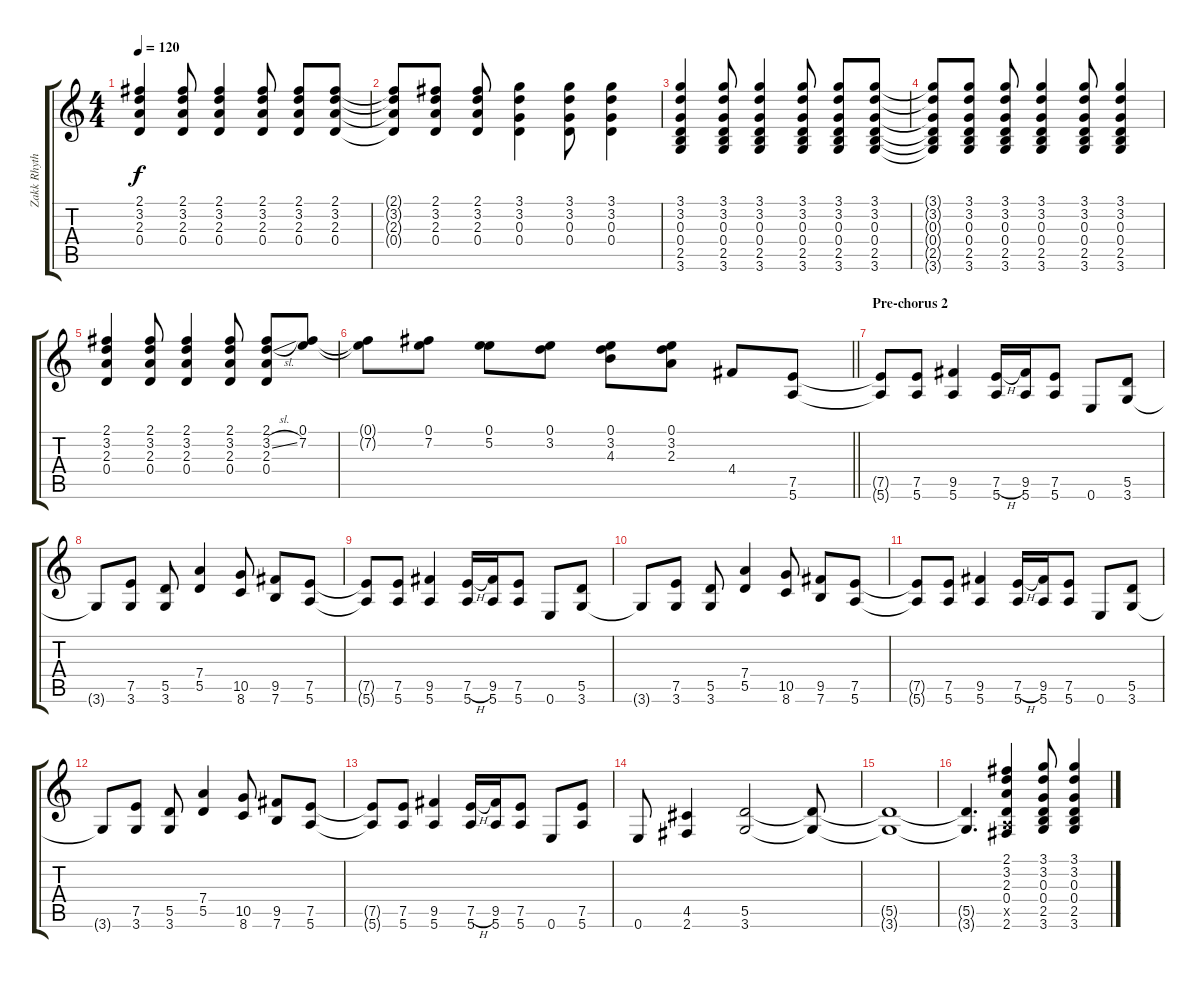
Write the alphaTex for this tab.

\track ("Zakk Rhythm" "Zakk Rhyth") {instrument electricguitarclean}
\staff {score tabs}
\tuning (E4 B3 G3 D3 A2 E2) {hide}
\ts (4 4)
\tempo 120
\clef g2
\ks c
(2.1 3.2 2.3 0.4).4{dy f} (2.1 3.2 2.3 0.4).8 (2.1 3.2 2.3 0.4).4 (2.1 3.2 2.3 0.4).8 (2.1 3.2 2.3 0.4).8 (2.1 3.2 2.3 0.4).8 |
(2.1{t} 3.2{t} 2.3{t} 0.4{t}).8 (2.1 3.2 2.3 0.4).8 (2.1 3.2 2.3 0.4).8 (3.1 3.2 0.3 0.4).4 (3.1 3.2 0.3 0.4).8 (3.1 3.2 0.3 0.4).4 |
(3.1 3.2 0.3 0.4 2.5 3.6).4 (3.1 3.2 0.3 0.4 2.5 3.6).8 (3.1 3.2 0.3 0.4 2.5 3.6).4 (3.1 3.2 0.3 0.4 2.5 3.6).8 (3.1 3.2 0.3 0.4 2.5 3.6).8 (3.1 3.2 0.3 0.4 2.5 3.6).8 |
(3.1{t} 3.2{t} 0.3{t} 0.4{t} 2.5{t} 3.6{t}).8 (3.1 3.2 0.3 0.4 2.5 3.6).8 (3.1 3.2 0.3 0.4 2.5 3.6).8 (3.1 3.2 0.3 0.4 2.5 3.6).4 (3.1 3.2 0.3 0.4 2.5 3.6).8 (3.1 3.2 0.3 0.4 2.5 3.6).4 |
(2.1 3.2 2.3 0.4).4 (2.1 3.2 2.3 0.4).8 (2.1 3.2 2.3 0.4).4 (2.1 3.2 2.3 0.4).8 (2.1 3.2{sl} 2.3 0.4).8 (0.1 7.2).8 |
\barLineRight lightlight
(0.1{t} 7.2{t}).8 (0.1 7.2).8 (0.1 5.2).8 (0.1 3.2).8 (0.1 3.2 4.3).8 (0.1 3.2 2.3).8 4.4.8 (7.5 5.6).8{instrument distortionguitar} |
\section ("" "Pre-chorus 2")
(7.5{t} 5.6{t}).8 (7.5 5.6).8 (9.5 5.6).4 (7.5{h} 5.6).16 (9.5 5.6).16 (7.5 5.6).8 0.6.8 (5.5 3.6).8 |
3.6{t}.8 (7.5 3.6).8 (5.5 3.6).8 (7.4 5.5).4 (10.5 8.6).8 (9.5 7.6).8 (7.5 5.6).8 |
(7.5{t} 5.6{t}).8 (7.5 5.6).8 (9.5 5.6).4 (7.5{h} 5.6).16 (9.5 5.6).16 (7.5 5.6).8 0.6.8 (5.5 3.6).8 |
3.6{t}.8 (7.5 3.6).8 (5.5 3.6).8 (7.4 5.5).4 (10.5 8.6).8 (9.5 7.6).8 (7.5 5.6).8 |
(7.5{t} 5.6{t}).8 (7.5 5.6).8 (9.5 5.6).4 (7.5{h} 5.6).16 (9.5 5.6).16 (7.5 5.6).8 0.6.8 (5.5 3.6).8 |
3.6{t}.8 (7.5 3.6).8 (5.5 3.6).8 (7.4 5.5).4 (10.5 8.6).8 (9.5 7.6).8 (7.5 5.6).8 |
(7.5{t} 5.6{t}).8 (7.5 5.6).8 (9.5 5.6).4 (7.5{h} 5.6).16 (9.5 5.6).16 (7.5 5.6).8 0.6.8 (7.5 5.6).8 |
0.6.8 (4.5 2.6).4 (5.5 3.6).2 (5.5{t} 3.6{t}).8 |
(5.5{t} 3.6{t}).1 |
(5.5{t} 3.6{t}).4{d} (2.1 3.2 2.3 0.4 0.5{x} 2.6).4{instrument electricguitarclean} (3.1 3.2 0.3 0.4 2.5 3.6).8 (3.1 3.2 0.3 0.4 2.5 3.6).4
